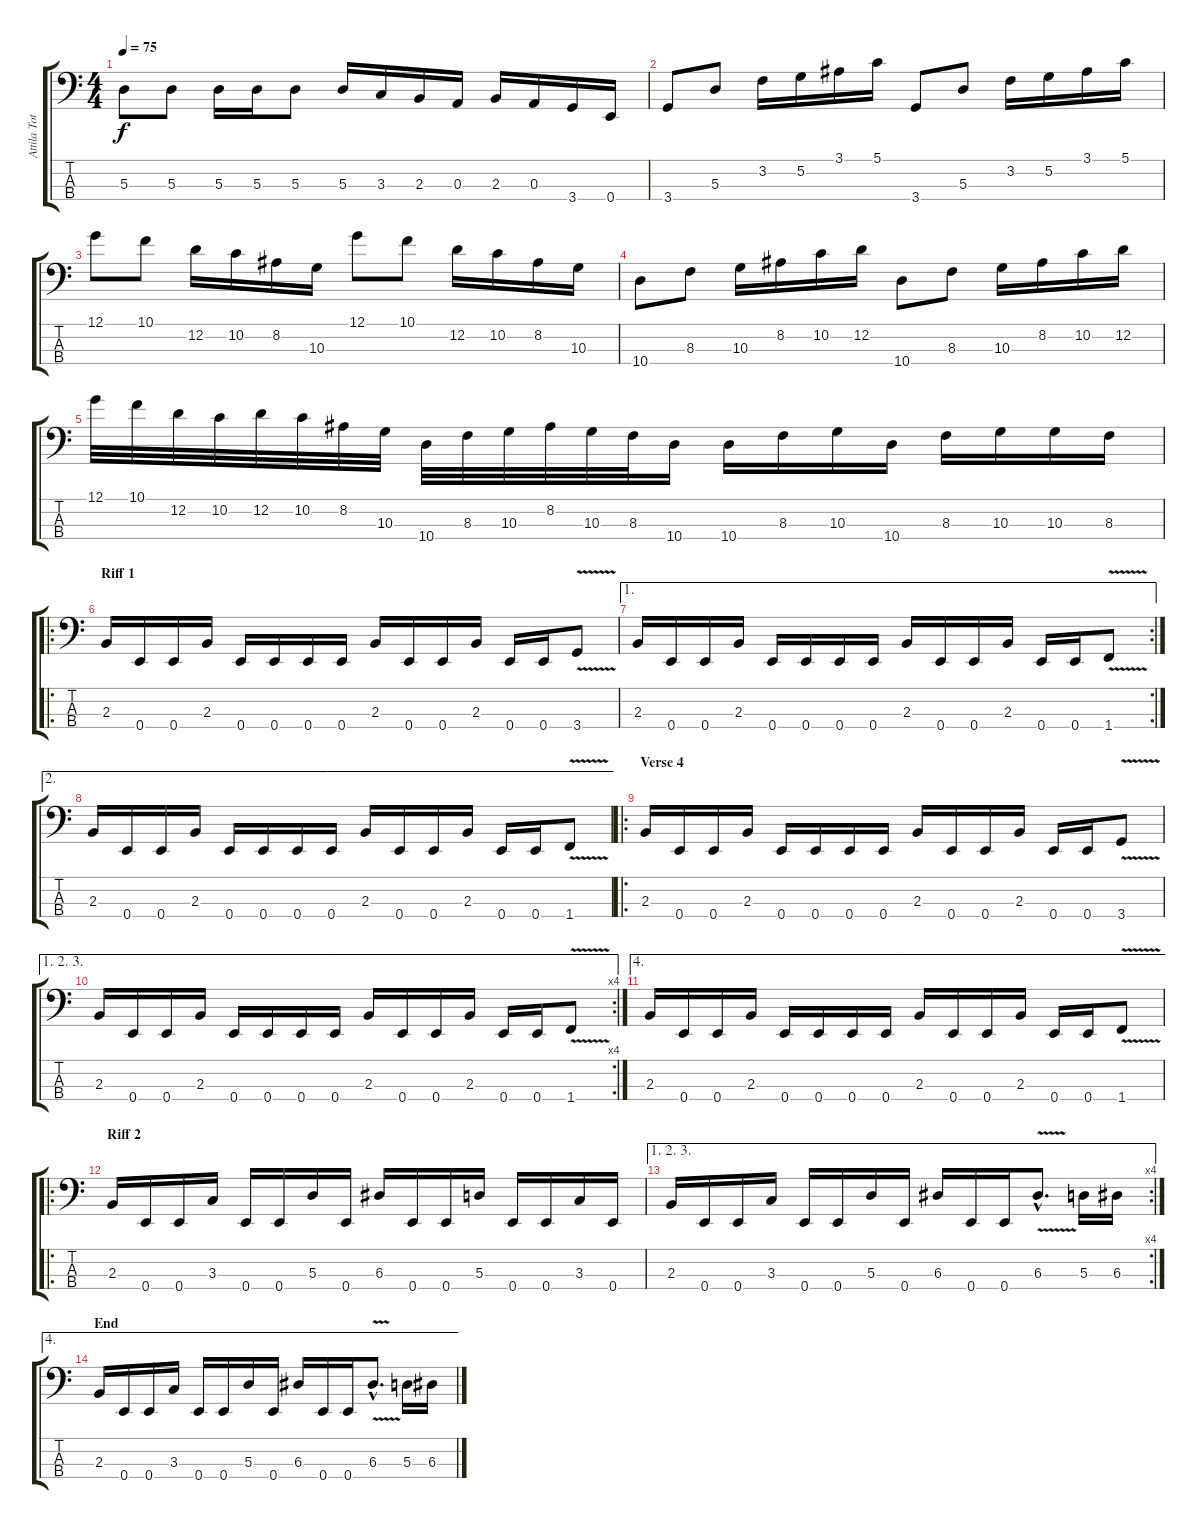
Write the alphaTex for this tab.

\track ("Attila Toth" "Attila Tot") {instrument electricbasspick}
\staff {score tabs}
\tuning (G2 D2 A1 E1) {hide}
\ts (4 4)
\tempo 75
\clef f4
\ks c
5.3.8{dy f} 5.3.8 5.3.16 5.3.16 5.3.8 5.3.16 3.3.16 2.3.16 0.3.16 2.3.16 0.3.16 3.4.16 0.4.16 |
3.4.8 5.3.8 3.2.16 5.2.16 3.1.16 5.1.16 3.4.8 5.3.8 3.2.16 5.2.16 3.1.16 5.1.16 |
12.1.8 10.1.8 12.2.16 10.2.16 8.2.16 10.3.16 12.1.8 10.1.8 12.2.16 10.2.16 8.2.16 10.3.16 |
10.4.8 8.3.8 10.3.16 8.2.16 10.2.16 12.2.16 10.4.8 8.3.8 10.3.16 8.2.16 10.2.16 12.2.16 |
12.1.32 10.1.32 12.2.32 10.2.32 12.2.32 10.2.32 8.2.32 10.3.32 10.4.32 8.3.32 10.3.32 8.2.32 10.3.32 8.3.32 10.4.16 10.4.16 8.3.16 10.3.16 10.4.16 8.3.16 10.3.16 10.3.16 8.3.16 |
\ro
\section ("" "Riff 1")
2.3.16 0.4.16 0.4.16 2.3.16 0.4.16 0.4.16 0.4.16 0.4.16 2.3.16 0.4.16 0.4.16 2.3.16 0.4.16 0.4.16 3.4{v}.8 |
\ae 1
\rc 2
2.3.16 0.4.16 0.4.16 2.3.16 0.4.16 0.4.16 0.4.16 0.4.16 2.3.16 0.4.16 0.4.16 2.3.16 0.4.16 0.4.16 1.4{v}.8 |
\ae 2
2.3.16 0.4.16 0.4.16 2.3.16 0.4.16 0.4.16 0.4.16 0.4.16 2.3.16 0.4.16 0.4.16 2.3.16 0.4.16 0.4.16 1.4{v}.8 |
\ro
\section ("" "Verse 4")
2.3.16 0.4.16 0.4.16 2.3.16 0.4.16 0.4.16 0.4.16 0.4.16 2.3.16 0.4.16 0.4.16 2.3.16 0.4.16 0.4.16 3.4{v}.8 |
\ae (1 2 3)
\rc 4
2.3.16 0.4.16 0.4.16 2.3.16 0.4.16 0.4.16 0.4.16 0.4.16 2.3.16 0.4.16 0.4.16 2.3.16 0.4.16 0.4.16 1.4{v}.8 |
\ae 4
2.3.16 0.4.16 0.4.16 2.3.16 0.4.16 0.4.16 0.4.16 0.4.16 2.3.16 0.4.16 0.4.16 2.3.16 0.4.16 0.4.16 1.4{v}.8 |
\ro
\section ("" "Riff 2")
2.3.16 0.4.16 0.4.16 3.3.16 0.4.16 0.4.16 5.3.16 0.4.16 6.3.16 0.4.16 0.4.16 5.3.16 0.4.16 0.4.16 3.3.16 0.4.16 |
\ae (1 2 3)
\rc 4
2.3.16 0.4.16 0.4.16 3.3.16 0.4.16 0.4.16 5.3.16 0.4.16 6.3.16 0.4.16 0.4.16 6.3{v hac}.8{d} 5.3.16 6.3.16 |
\ae 4
\section ("" "End")
2.3.16 0.4.16 0.4.16 3.3.16 0.4.16 0.4.16 5.3.16 0.4.16 6.3.16 0.4.16 0.4.16 6.3{v hac}.8{d} 5.3.16 6.3.16
